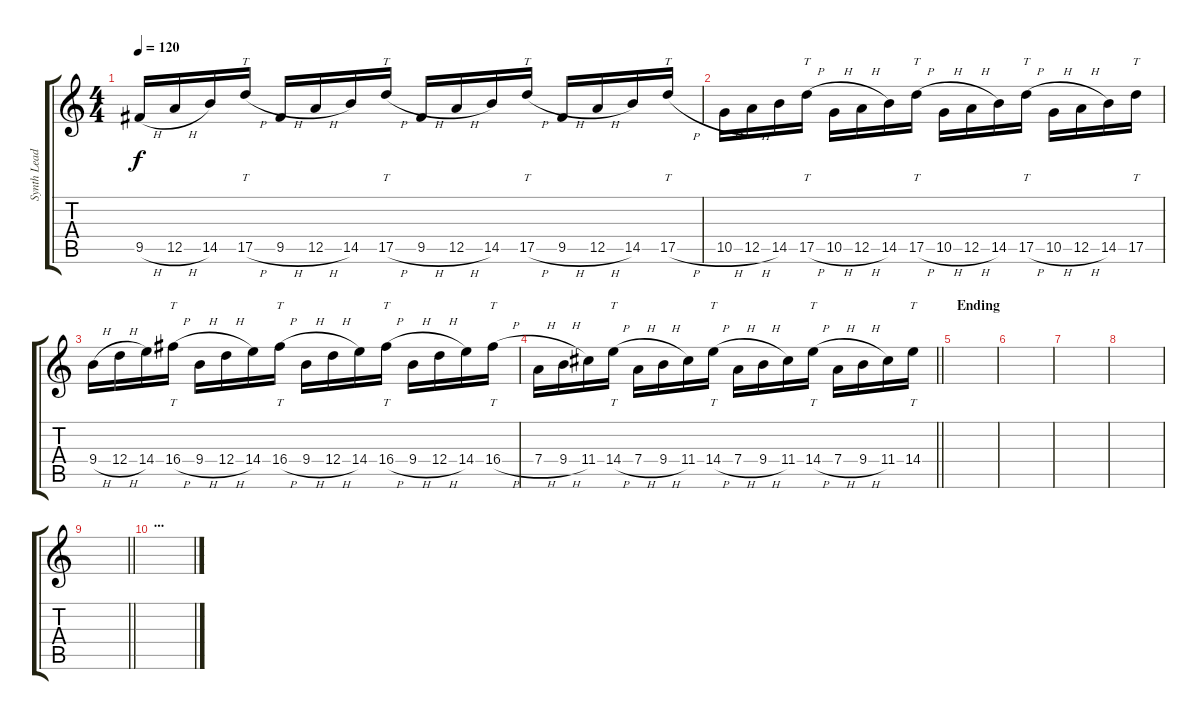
\track ("Synth Lead Distortion" "Synth Lead") {instrument distortionguitar}
\staff {score tabs}
\tuning (E4 B3 G3 D3 A2 E2) {hide}
\ts (4 4)
\tempo 120
\clef g2
\ks c
9.5{h}.16{dy f} 12.5{h}.16 14.5.16 17.5{h}.16{tt} 9.5{h}.16 12.5{h}.16 14.5.16 17.5{h}.16{tt} 9.5{h}.16 12.5{h}.16 14.5.16 17.5{h}.16{tt} 9.5{h}.16 12.5{h}.16 14.5.16 17.5{h}.16{tt} |
10.5{h}.16 12.5{h}.16 14.5.16 17.5{h}.16{tt} 10.5{h}.16 12.5{h}.16 14.5.16 17.5{h}.16{tt} 10.5{h}.16 12.5{h}.16 14.5.16 17.5{h}.16{tt} 10.5{h}.16 12.5{h}.16 14.5.16 17.5.16{tt} |
9.4{h}.16 12.4{h}.16 14.4.16 16.4{h}.16{tt} 9.4{h}.16 12.4{h}.16 14.4.16 16.4{h}.16{tt} 9.4{h}.16 12.4{h}.16 14.4.16 16.4{h}.16{tt} 9.4{h}.16 12.4{h}.16 14.4.16 16.4{h}.16{tt} |
\barLineRight lightlight
7.4{h}.16 9.4{h}.16 11.4.16 14.4{h}.16{tt} 7.4{h}.16 9.4{h}.16 11.4.16 14.4{h}.16{tt} 7.4{h}.16 9.4{h}.16 11.4.16 14.4{h}.16{tt} 7.4{h}.16 9.4{h}.16 11.4.16 14.4.16{tt} |
\section ("" "Ending")
|
|
|
|
\barLineRight lightlight
|
\section ("" "...")
